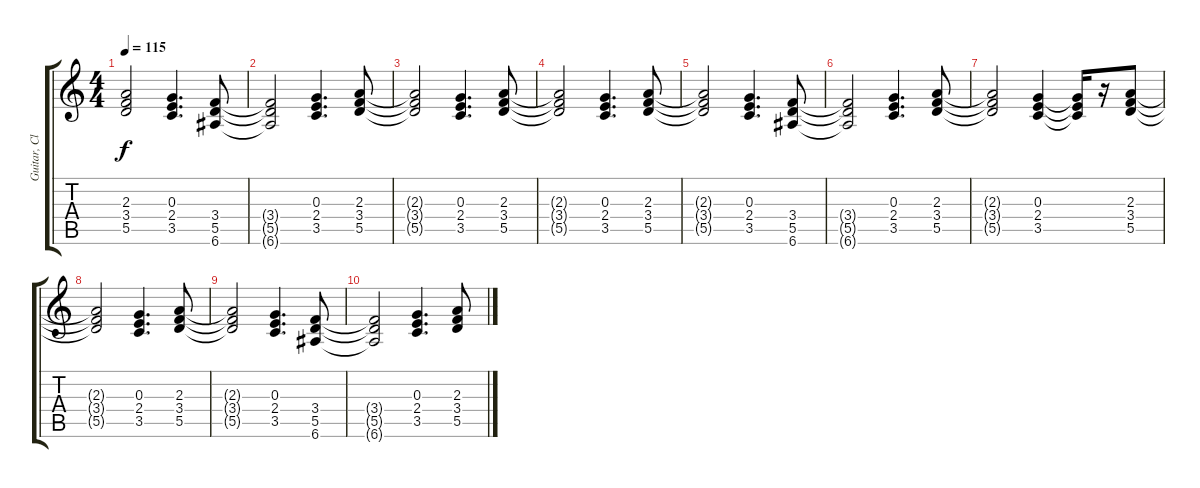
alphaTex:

\track ("Guitar, Clean" "Guitar, Cl") {instrument electricguitarclean}
\staff {score tabs}
\tuning (E4 B3 G3 D3 A2 E2) {hide}
\ts (4 4)
\tempo 115
\clef g2
\ks c
(2.3{t} 3.4{t} 5.5{t}).2{dy f} (0.3 2.4 3.5).4{d} (3.4 5.5 6.6).8 |
(3.4{t} 5.5{t} 6.6{t}).2 (0.3 2.4 3.5).4{d} (2.3 3.4 5.5).8 |
(2.3{t} 3.4{t} 5.5{t}).2 (0.3 2.4 3.5).4{d} (2.3 3.4 5.5).8 |
(2.3{t} 3.4{t} 5.5{t}).2 (0.3 2.4 3.5).4{d} (2.3 3.4 5.5).8 |
(2.3{t} 3.4{t} 5.5{t}).2 (0.3 2.4 3.5).4{d} (3.4 5.5 6.6).8 |
(3.4{t} 5.5{t} 6.6{t}).2 (0.3 2.4 3.5).4{d} (2.3 3.4 5.5).8 |
(2.3{t} 3.4{t} 5.5{t}).2 (0.3 2.4 3.5).4 (0.3{t} 2.4{t} 3.5{t}).16 r.16 (2.3 3.4 5.5).8 |
(2.3{t} 3.4{t} 5.5{t}).2 (0.3 2.4 3.5).4{d} (2.3 3.4 5.5).8 |
(2.3{t} 3.4{t} 5.5{t}).2 (0.3 2.4 3.5).4{d} (3.4 5.5 6.6).8 |
(3.4{t} 5.5{t} 6.6{t}).2 (0.3 2.4 3.5).4{d} (2.3 3.4 5.5).8
